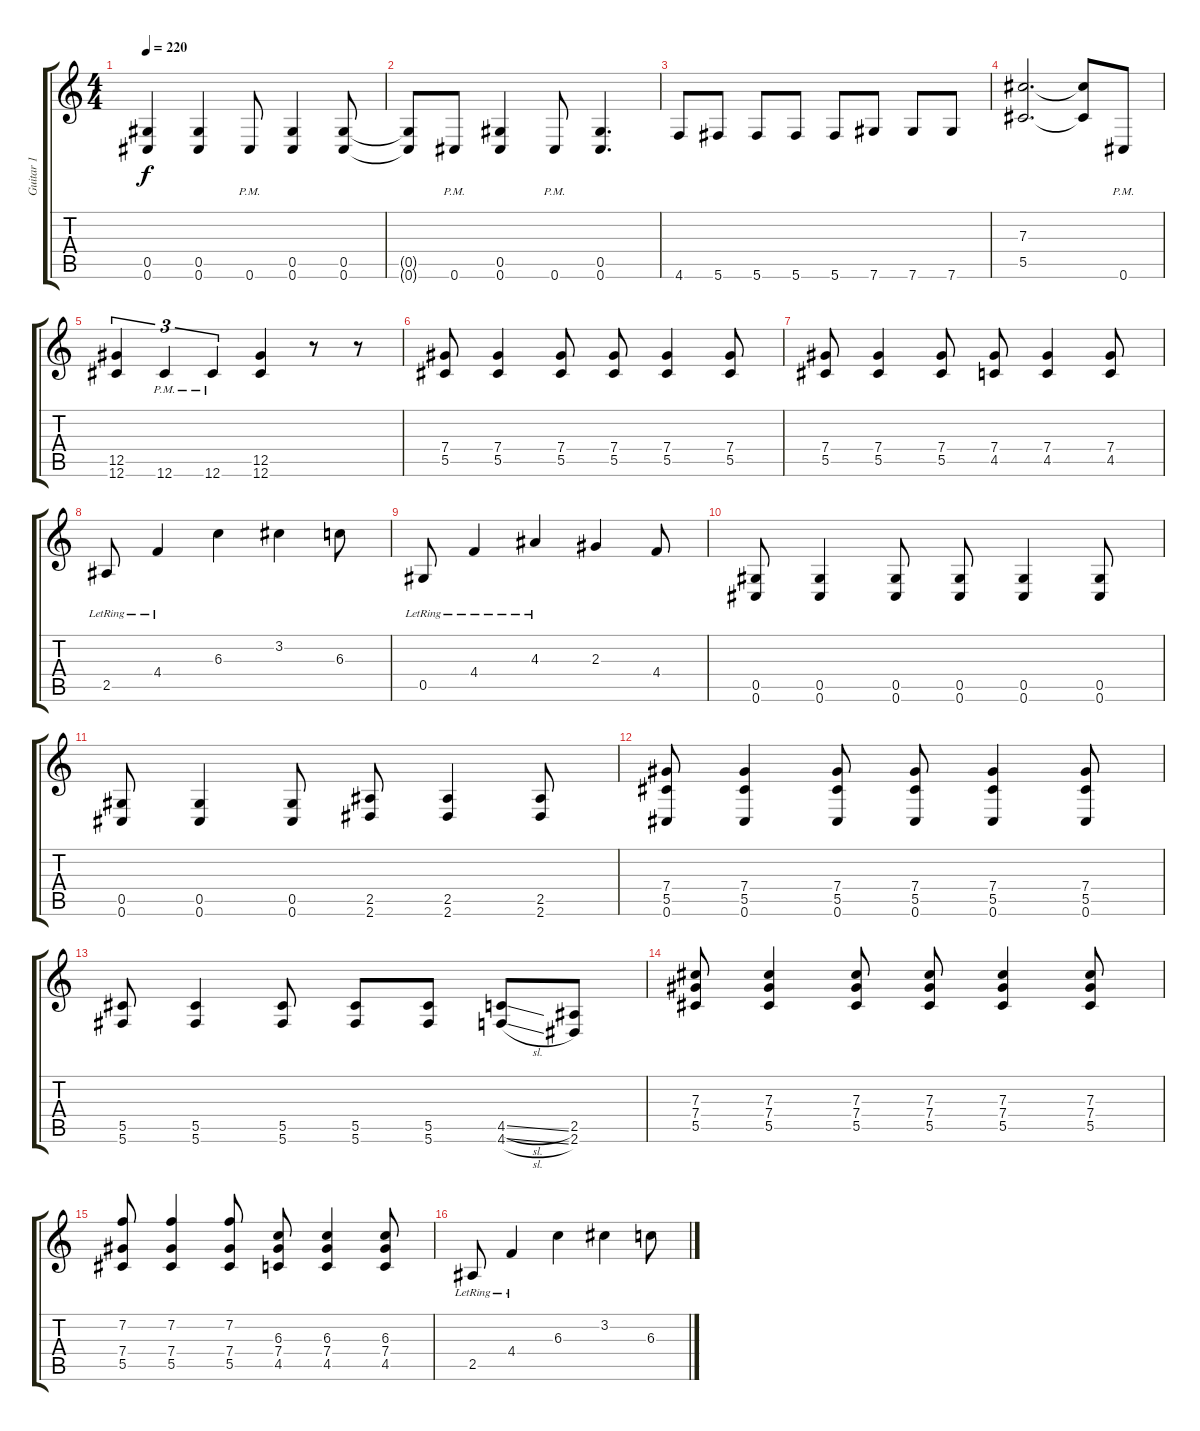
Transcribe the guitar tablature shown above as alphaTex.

\track ("Guitar 1" "Guitar 1") {instrument distortionguitar}
\staff {score tabs}
\tuning (Eb4 Bb3 Gb3 Db3 Ab2 Db2) {hide}
\ts (4 4)
\tempo 220
\clef g2
\ks c
(0.5{t} 0.6{t}).4{dy f} (0.5 0.6).4 0.6{pm}.8 (0.5 0.6).4 (0.5 0.6).8 |
(0.5{t} 0.6{t}).8 0.6{pm}.8 (0.5 0.6).4 0.6{pm}.8 (0.5 0.6).4{d} |
4.6.8 5.6.8 5.6.8 5.6.8 5.6.8 7.6.8 7.6.8 7.6.8 |
(7.3 5.5).2{d} (7.3{t} 5.5{t}).8 0.6{pm}.8 |
(12.5 12.6).4{tu (3 2)} 12.6{pm}.4{tu (3 2)} 12.6{pm}.4{tu (3 2)} (12.5 12.6).4 r.8 r.8 |
(7.4 5.5).8 (7.4 5.5).4 (7.4 5.5).8 (7.4 5.5).8 (7.4 5.5).4 (7.4 5.5).8 |
(7.4 5.5).8 (7.4 5.5).4 (7.4 5.5).8 (7.4 4.5).8 (7.4 4.5).4 (7.4 4.5).8 |
2.5{lr}.8 4.4{lr}.4 6.3.4 3.2.4 6.3.8 |
0.5{lr}.8 4.4{lr}.4 4.3{lr}.4 2.3.4 4.4.8 |
(0.5 0.6).8 (0.5 0.6).4 (0.5 0.6).8 (0.5 0.6).8 (0.5 0.6).4 (0.5 0.6).8 |
(0.5 0.6).8 (0.5 0.6).4 (0.5 0.6).8 (2.5 2.6).8 (2.5 2.6).4 (2.5 2.6).8 |
(7.4 5.5 0.6).8 (7.4 5.5 0.6).4 (7.4 5.5 0.6).8 (7.4 5.5 0.6).8 (7.4 5.5 0.6).4 (7.4 5.5 0.6).8 |
(5.5 5.6).8 (5.5 5.6).4 (5.5 5.6).8 (5.5 5.6).8 (5.5 5.6).8 (4.5{sl} 4.6{sl}).8 (2.5 2.6).8 |
(7.3 7.4 5.5).8 (7.3 7.4 5.5).4 (7.3 7.4 5.5).8 (7.3 7.4 5.5).8 (7.3 7.4 5.5).4 (7.3 7.4 5.5).8 |
(7.2 7.4 5.5).8 (7.2 7.4 5.5).4 (7.2 7.4 5.5).8 (6.3 7.4 4.5).8 (6.3 7.4 4.5).4 (6.3 7.4 4.5).8 |
2.5{lr}.8 4.4{lr}.4 6.3.4 3.2.4 6.3.8
